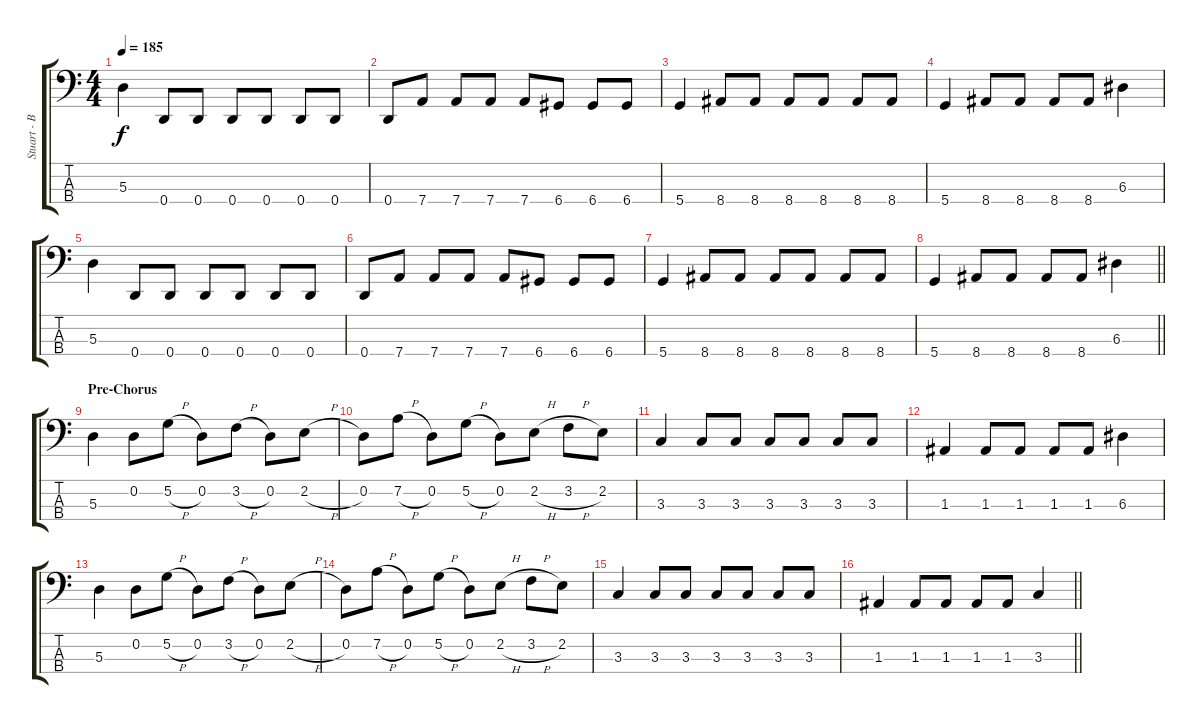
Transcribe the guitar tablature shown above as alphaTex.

\track ("Stuart - Bass" "Stuart - B") {instrument electricbasspick}
\staff {score tabs}
\tuning (G2 D2 A1 D1) {hide}
\ts (4 4)
\tempo 185
\clef f4
\ks c
5.3.4{dy f} 0.4.8 0.4.8 0.4.8 0.4.8 0.4.8 0.4.8 |
0.4.8 7.4.8 7.4.8 7.4.8 7.4.8 6.4.8 6.4.8 6.4.8 |
5.4.4 8.4.8 8.4.8 8.4.8 8.4.8 8.4.8 8.4.8 |
5.4.4 8.4.8 8.4.8 8.4.8 8.4.8 6.3.4 |
5.3.4 0.4.8 0.4.8 0.4.8 0.4.8 0.4.8 0.4.8 |
0.4.8 7.4.8 7.4.8 7.4.8 7.4.8 6.4.8 6.4.8 6.4.8 |
5.4.4 8.4.8 8.4.8 8.4.8 8.4.8 8.4.8 8.4.8 |
\barLineRight lightlight
5.4.4 8.4.8 8.4.8 8.4.8 8.4.8 6.3.4 |
\section ("" "Pre-Chorus")
5.3.4 0.2.8 5.2{h}.8 0.2.8 3.2{h}.8 0.2.8 2.2{h}.8 |
0.2.8 7.2{h}.8 0.2.8 5.2{h}.8 0.2.8 2.2{h}.8 3.2{h}.8 2.2.8 |
3.3.4 3.3.8 3.3.8 3.3.8 3.3.8 3.3.8 3.3.8 |
1.3.4 1.3.8 1.3.8 1.3.8 1.3.8 6.3.4 |
5.3.4 0.2.8 5.2{h}.8 0.2.8 3.2{h}.8 0.2.8 2.2{h}.8 |
0.2.8 7.2{h}.8 0.2.8 5.2{h}.8 0.2.8 2.2{h}.8 3.2{h}.8 2.2.8 |
3.3.4 3.3.8 3.3.8 3.3.8 3.3.8 3.3.8 3.3.8 |
\barLineRight lightlight
1.3.4 1.3.8 1.3.8 1.3.8 1.3.8 3.3.4
